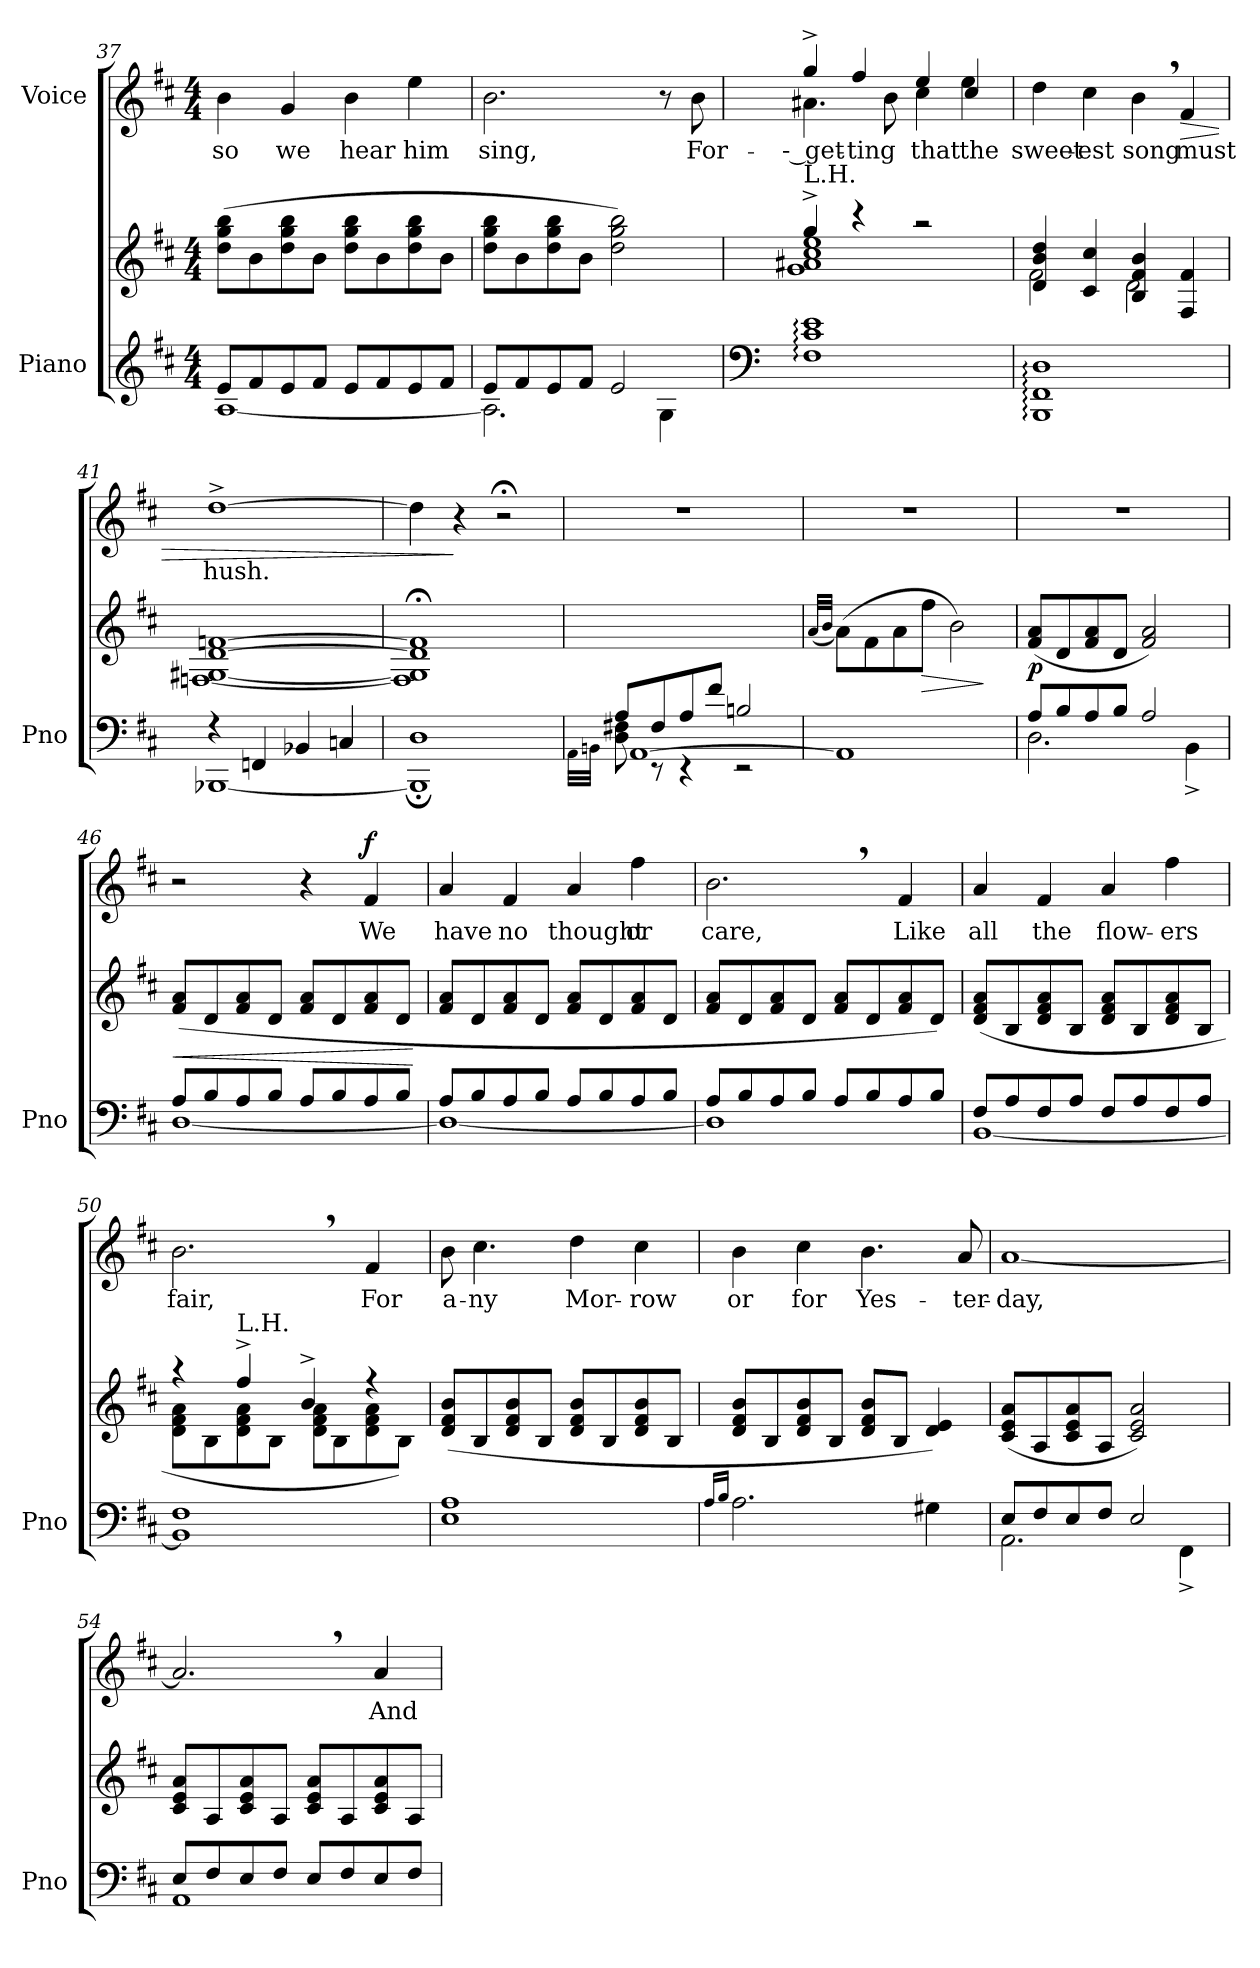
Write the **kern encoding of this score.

**kern	**kern	**dynam	**kern	**text	**dynam
*part2	*part2	*part2	*part1	*part1	*part1
*staff3	*staff2	*staff2/3	*staff1	*staff1	*staff1
*I"Piano	*	*	*I"Voice	*	*
*I'Pno	*	*	*	*	*
*clefG2	*clefG2	*	*clefG2	*	*
*k[f#c#]	*k[f#c#]	*	*k[f#c#]	*	*
*M4/4	*M4/4	*	*M4/4	*	*
=37	=37	=37	=37	=37	=37
*^	*	*	*	*	*
!	!	!	!	!	!LO:LY:b	!
8e/L	[1A	(>8dd\ 8gg\ 8bb\L	.	4b\	so	.
8f#/	.	8b\	.	.	.	.
!	!	!	!	!	!LO:LY:b	!
8e/	.	8dd\ 8gg\ 8bb\	.	4g/	we	.
8f#/J	.	8b\J	.	.	.	.
!	!	!	!	!	!LO:LY:b	!
8e/L	.	8dd\ 8gg\ 8bb\L	.	4b\	hear	.
8f#/	.	8b\	.	.	.	.
!	!	!	!	!	!LO:LY:b	!
8e/	.	8dd\ 8gg\ 8bb\	.	4ee\	him	.
8f#/J	.	8b\J	.	.	.	.
=38	=38	=38	=38	=38	=38	=38
!	!	!	!	!	!LO:LY:b	!
8e/L	2.A\]	8dd\ 8gg\ 8bb\L	.	2.b\	sing,	.
8f#/	.	8b\	.	.	.	.
8e/	.	8dd\ 8gg\ 8bb\	.	.	.	.
8f#/J	.	8b\J	.	.	.	.
2e/	.	2dd\ 2gg\ 2bb\)	.	.	.	.
.	4G\	.	.	8r	.	.
!	!	!	!	!	!LO:LY:b	!
.	.	.	.	8b\	For-	.
*v	*v	*	*	*	*	*
!!LO:PB:g=z
=39	=39	=39	=39	=39	=39
*clefF4	*	*	*	*	*
*	*^	*	*	*	*
!	!LO:TX:a:t=L.H.	!	!	!	!	!
!	!	!	!	!	!LO:LY:b	!
*	*	*	*	*^	*	*
1F#: 1c#: 1e:	4gg^/	1g: 1a#X: 1cc#: 1ee:	.	4gg^/	4.a#X!\	-- get-	.
!	!	!	!	!	!	!LO:LY:b	!
.	4r	.	.	4ff#/	.	-ting	.
.	.	.	.	.	8b!\	.	.
!	!	!	!	!	!	!LO:LY:b	!
.	2r	.	.	4ee/	4cc#!\	that	.
!	!	!	!	!	!	!LO:LY:b	!
.	.	.	.	4cc#/	4ee!\	the	.
=40	=40	=40	=40	=40	=40	=40	=40
!	!	!	!	!	!	!LO:LY:b	!
*	*	*	*	*v	*v	*	*
1BBB: 1FF#: 1D:	4d/ 4b/ 4dd/	2f#\	.	4dd\	sweet-	.
!	!	!	!	!	!LO:LY:b	!
.	4c#/ 4cc#/	.	.	4cc#\	-est	.
!	!	!	!	!	!LO:LY:b	!
.	4B/ 4f#/ 4b/	2d\	.	4b,\	song	.
!	!	!	!	!	!LO:LY:b	!LO:HP:b
.	4F#/ 4f#/	.	.	4f#/	must	>
=41	=41	=41	=41	=41	=41	=41
*^	*	*	*	*	*	*
!	!	!	!	!	!	!LO:LY:b	!
4r	[1BBB-X	[1d [1fn	[1Fn [1G#X	.	[1dd^	hush.	.
4FFn/	.	.	.	.	.	.	.
4BB-X/	.	.	.	.	.	.	.
4Cn/	.	.	.	.	.	.	.
=42	=42	=42	=42	=42	=42	=42	=42
1D	1BBB-;]	1d];< 1f];<	1F] 1G#]	.	4dd\]	.	.
.	.	.	.	.	4r	.	]
.	.	.	.	.	2r;<	.	.
*	*	*v	*v	*	*	*	*
!!LO:LB:g=z
=43	=43	=43	=43	=43	=43	=43
*	*^	*	*	*	*	*
.	.	32qAA\LLL	.	.	.	.	.
.	.	32qBBn\JJJ	.	.	.	.	.
8A/L	8D\ 8F#X\	[1AA	1ryy	.	1r	.	.
8F#/	8rEE	.	.	.	.	.	.
8A/	4rEE	.	.	.	.	.	.
8f#/J	.	.	.	.	.	.	.
2Bni/	2rEE	.	.	.	.	.	.
*v	*v	*v	*	*	*	*	*
=44	=44	=44	=44	=44	=44
.	(<32qa/LLL	.	.	.	.
.	32qb/JJJ	.	.	.	.
*^	*	*	*	*	*
1ryy	1AA]	(>8a\L)	.	1r	.	.
.	.	8f#\	.	.	.	.
.	.	8a\	.	.	.	.
!	!	!	!LO:HP:b	!	!	!
.	.	8ff#\J	>	.	.	.
.	.	2b\)	.	.	.	.
*v	*v	*	*	*	*	*
.	.	]	.	.	.
=45	=45	=45	=45	=45	=45
*^	*	*	*	*	*
!	!	!	!LO:DY:b	!	!	!
8A/L	2.D\	(<8f#/ 8a/L	p	1r	.	.
8B/	.	8d/	.	.	.	.
8A/	.	8f#/ 8a/	.	.	.	.
8B/J	.	8d/J	.	.	.	.
2A/	.	2f#/ 2a/)	.	.	.	.
.	4BB^\	.	.	.	.	.
=46	=46	=46	=46	=46	=46	=46
!	!	!	!LO:HP:b	!	!	!
8A/L	[1D	(>8f#/ 8a/L	<	2r	.	.
8B/	.	8d/	.	.	.	.
8A/	.	8f#/ 8a/	.	.	.	.
8B/J	.	8d/J	.	.	.	.
8A/L	.	8f#/ 8a/L	.	4r	.	.
8B/	.	8d/	.	.	.	.
!	!	!	!	!	!LO:LY:b	!LO:DY:a
8A/	.	8f#/ 8a/	.	4f#/	We	f
8B/J	.	8d/J	.	.	.	.
*v	*v	*	*	*	*	*
.	.	[	.	.	.
!!LO:LB:g=z
=47	=47	=47	=47	=47	=47
*^	*	*	*	*	*
!	!	!	!	!	!LO:LY:b	!
8A/L	1D_	8f#/ 8a/L	.	4a/	have	.
8B/	.	8d/	.	.	.	.
!	!	!	!	!	!LO:LY:b	!
8A/	.	8f#/ 8a/	.	4f#/	no	.
8B/J	.	8d/J	.	.	.	.
!	!	!	!	!	!LO:LY:b	!
8A/L	.	8f#/ 8a/L	.	4a/	thought	.
8B/	.	8d/	.	.	.	.
!	!	!	!	!	!LO:LY:b	!
8A/	.	8f#/ 8a/	.	4ff#\	or	.
8B/J	.	8d/J	.	.	.	.
=48	=48	=48	=48	=48	=48	=48
!	!	!	!	!	!LO:LY:b	!
8A/L	1D]	8f#/ 8a/L	.	2.b,\	care,	.
8B/	.	8d/	.	.	.	.
8A/	.	8f#/ 8a/	.	.	.	.
8B/J	.	8d/J	.	.	.	.
8A/L	.	8f#/ 8a/L	.	.	.	.
8B/	.	8d/	.	.	.	.
!	!	!	!	!	!LO:LY:b	!
8A/	.	8f#/ 8a/	.	4f#/	Like	.
8B/J	.	8d/J)	.	.	.	.
=49	=49	=49	=49	=49	=49	=49
!	!	!	!	!	!LO:LY:b	!
8F#/L	[1BB	(<8d/ 8f#/ 8a/L	.	4a/	all	.
8A/	.	8B/	.	.	.	.
!	!	!	!	!	!LO:LY:b	!
8F#/	.	8d/ 8f#/ 8a/	.	4f#/	the	.
8A/J	.	8B/J	.	.	.	.
!	!	!	!	!	!LO:LY:b	!
8F#/L	.	8d/ 8f#/ 8a/L	.	4a/	flow-	.
8A/	.	8B/	.	.	.	.
!	!	!	!	!	!LO:LY:b	!
8F#/	.	8d/ 8f#/ 8a/	.	4ff#\	-ers	.
8A/J	.	8B/J	.	.	.	.
=50	=50	=50	=50	=50	=50	=50
*	*	*^	*	*	*	*
!	!	!	!	!	!	!LO:LY:b	!
1F#	1BB]	4r	8d\ 8f#\ 8a\L	.	2.b,\	fair,	.
.	.	.	8B\	.	.	.	.
!	!	!LO:TX:a:t=L.H.	!	!	!	!	!
.	.	4ff#^/	8d\ 8f#\ 8a\	.	.	.	.
.	.	.	8B\J	.	.	.	.
.	.	4b^/	8d\ 8f#\ 8a\L	.	.	.	.
.	.	.	8B\	.	.	.	.
!	!	!	!	!	!	!LO:LY:b	!
.	.	4r	8d\ 8f#\ 8a\	.	4f#/	For	.
.	.	.	8B\J)	.	.	.	.
*v	*v	*	*	*	*	*	*
!!LO:LB:g=z
=51	=51	=51	=51	=51	=51	=51
!	!	!	!	!	!LO:LY:b	!
*	*v	*v	*	*	*	*
1E 1A	(<8d/ 8f#/ 8b/L	.	8b\	a-	.
!	!	!	!	!LO:LY:b	!
.	8B/	.	4.cc#\	-ny	.
.	8d/ 8f#/ 8b/	.	.	.	.
.	8B/J	.	.	.	.
!	!	!	!	!LO:LY:b	!
.	8d/ 8f#/ 8b/L	.	4dd\	Mor-	.
.	8B/	.	.	.	.
!	!	!	!	!LO:LY:b	!
.	8d/ 8f#/ 8b/	.	4cc#\	-row	.
.	8B/J	.	.	.	.
=52	=52	=52	=52	=52	=52
16qA/LL	.	.	.	.	.
16qB/JJ	.	.	.	.	.
!	!	!	!	!LO:LY:b	!
2.A\	8d/ 8f#/ 8b/L	.	4b\	or	.
.	8B/	.	.	.	.
!	!	!	!	!LO:LY:b	!
.	8d/ 8f#/ 8b/	.	4cc#\	for	.
.	8B/J	.	.	.	.
!	!	!	!	!LO:LY:b	!
.	8d/ 8f#/ 8b/L	.	4.b\	Yes-	.
.	8B/J	.	.	.	.
4G#X\	4d/ 4e/)	.	.	.	.
!	!	!	!	!LO:LY:b	!
.	.	.	8a/	-ter-	.
=53	=53	=53	=53	=53	=53
*^	*	*	*	*	*
!	!	!	!	!	!LO:LY:b	!
8E/L	2.AA\	(<8c#/ 8e/ 8a/L	.	[1a	-day,	.
8F#/	.	8A/	.	.	.	.
8E/	.	8c#/ 8e/ 8a/	.	.	.	.
8F#/J	.	8A/J	.	.	.	.
2E/	.	2c#/ 2e/ 2a/)	.	.	.	.
.	4FF#^\	.	.	.	.	.
=54	=54	=54	=54	=54	=54	=54
8E/L	1AA	8c#/ 8e/ 8a/L	.	2.a,/]	.	.
8F#/	.	8A/	.	.	.	.
8E/	.	8c#/ 8e/ 8a/	.	.	.	.
8F#/J	.	8A/J	.	.	.	.
8E/L	.	8c#/ 8e/ 8a/L	.	.	.	.
8F#/	.	8A/	.	.	.	.
!	!	!	!	!	!LO:LY:b	!
8E/	.	8c#/ 8e/ 8a/	.	4a/	And	.
8F#/J	.	8A/J	.	.	.	.
*v	*v	*	*	*	*	*
=	=	=	=	=	=
*-	*-	*-	*-	*-	*-
